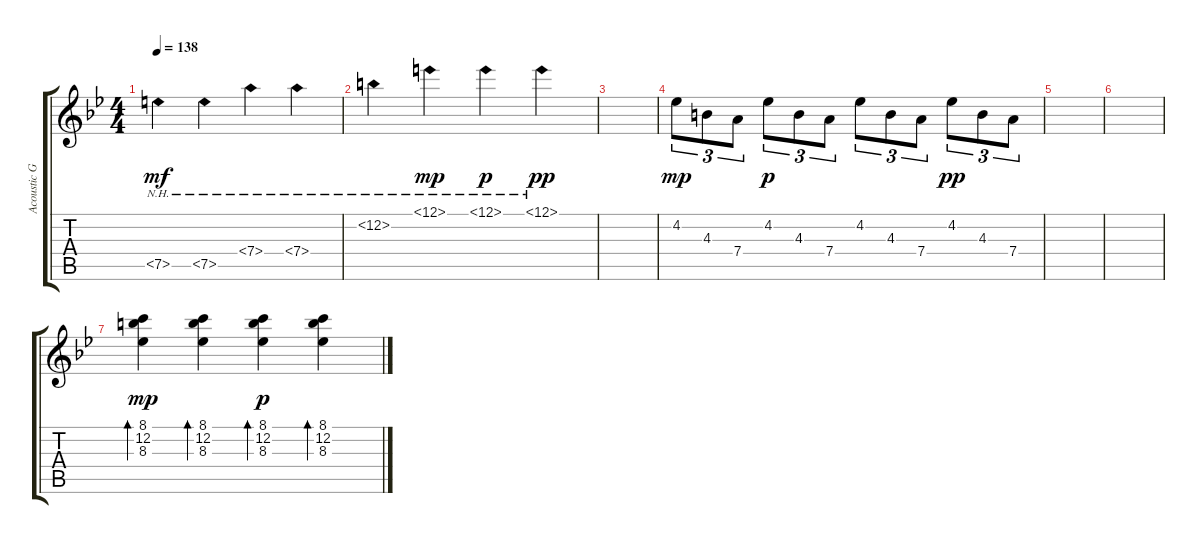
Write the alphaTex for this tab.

\track ("Acoustic Guitar" "Acoustic G") {instrument acousticguitarsteel}
\staff {score tabs}
\tuning (E4 B3 G3 D3 A2 E2) {hide}
\ts (4 4)
\tempo 138
\clef g2
\ks gminor
7.5{nh}.4{dy mf} 7.5{nh}.4 7.4{nh}.4 7.4{nh}.4 |
12.2{nh}.4 12.1{nh}.4{dy mp} 12.1{nh}.4{dy p} 12.1{nh}.4{dy pp} |
|
4.2.8{tu (3 2) dy mp} 4.3.8{tu (3 2)} 7.4.8{tu (3 2)} 4.2.8{tu (3 2) dy p} 4.3.8{tu (3 2)} 7.4.8{tu (3 2)} 4.2.8{tu (3 2)} 4.3.8{tu (3 2)} 7.4.8{tu (3 2)} 4.2.8{tu (3 2) dy pp} 4.3.8{tu (3 2)} 7.4.8{tu (3 2)} |
|
|
(8.1 12.2 8.3).4{bd 480 dy mp} (8.1 12.2 8.3).4{bd 480} (8.1 12.2 8.3).4{bd 480 dy p} (8.1 12.2 8.3).4{bd 480}
